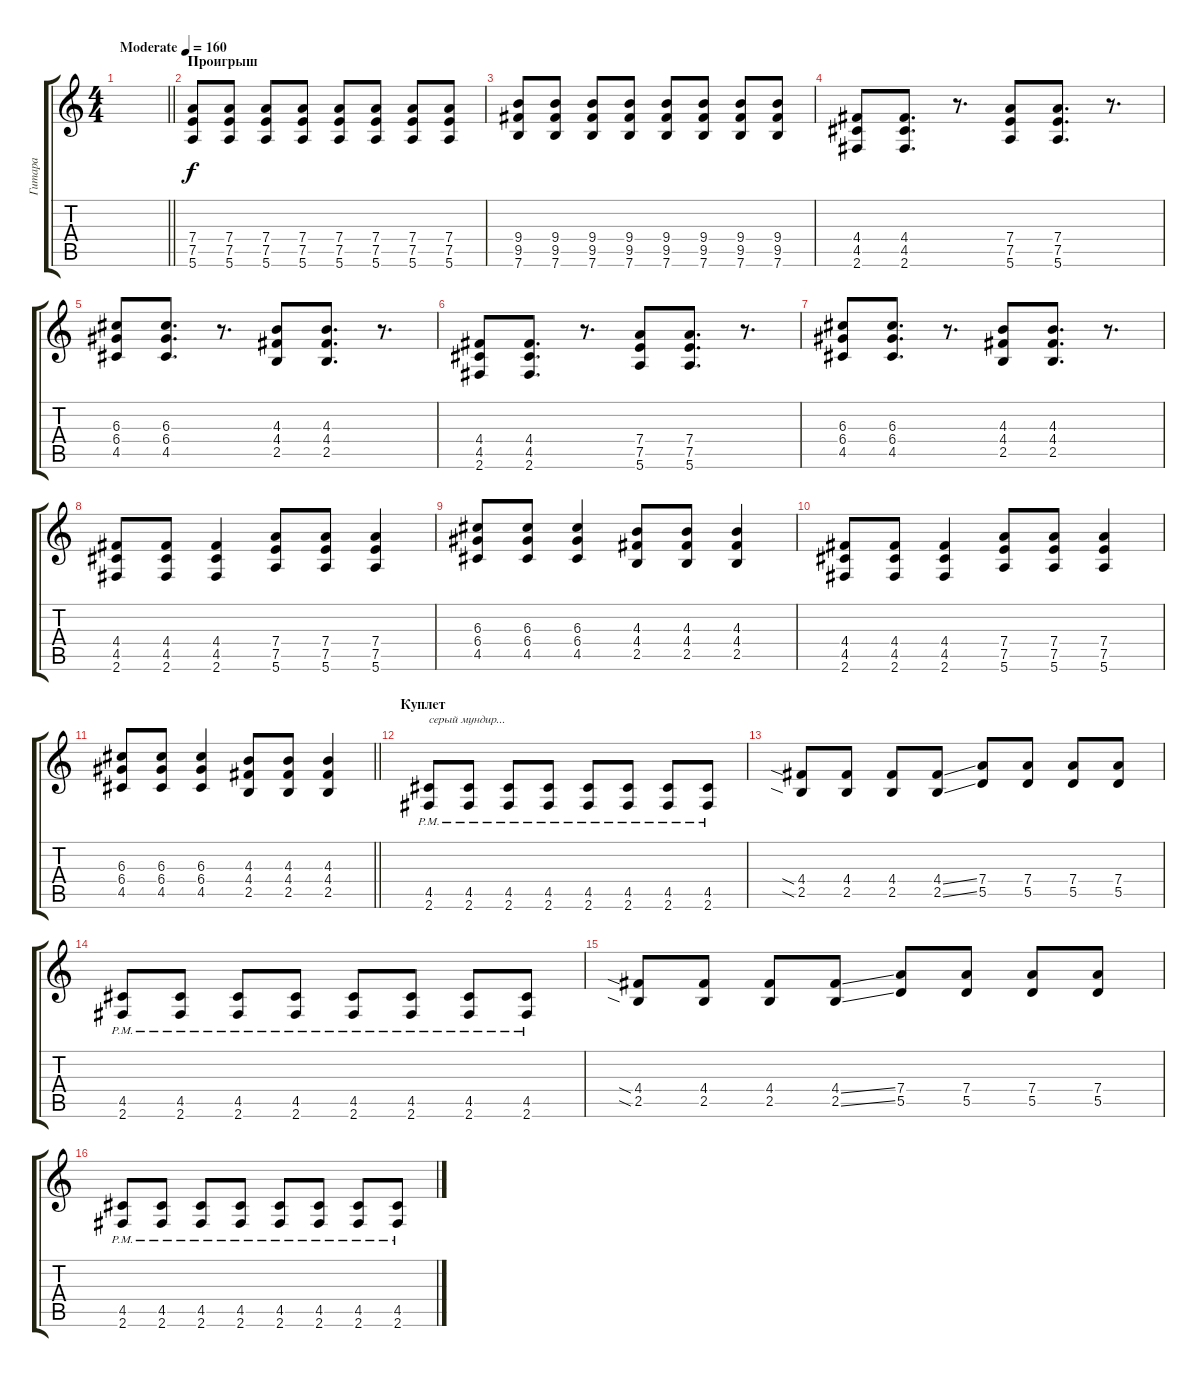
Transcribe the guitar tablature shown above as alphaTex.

\track ("Гитара" "Гитара") {instrument overdrivenguitar}
\staff {score tabs}
\tuning (E4 B3 G3 D3 A2 E2) {hide}
\ts (4 4)
\tempo (160 "Moderate")
\clef g2
\barLineRight lightlight
\ks c
|
\section ("" "Проигрыш")
(7.4 7.5 5.6).8 (7.4 7.5 5.6).8 (7.4 7.5 5.6).8 (7.4 7.5 5.6).8 (7.4 7.5 5.6).8 (7.4 7.5 5.6).8 (7.4 7.5 5.6).8 (7.4 7.5 5.6).8 |
(9.4 9.5 7.6).8 (9.4 9.5 7.6).8 (9.4 9.5 7.6).8 (9.4 9.5 7.6).8 (9.4 9.5 7.6).8 (9.4 9.5 7.6).8 (9.4 9.5 7.6).8 (9.4 9.5 7.6).8 |
(4.4 4.5 2.6).8 (4.4 4.5 2.6).8{d} r.8{d} (7.4 7.5 5.6).8 (7.4 7.5 5.6).8{d} r.8{d} |
(6.3 6.4 4.5).8 (6.3 6.4 4.5).8{d} r.8{d} (4.3 4.4 2.5).8 (4.3 4.4 2.5).8{d} r.8{d} |
(4.4 4.5 2.6).8 (4.4 4.5 2.6).8{d} r.8{d} (7.4 7.5 5.6).8 (7.4 7.5 5.6).8{d} r.8{d} |
(6.3 6.4 4.5).8 (6.3 6.4 4.5).8{d} r.8{d} (4.3 4.4 2.5).8 (4.3 4.4 2.5).8{d} r.8{d} |
(4.4 4.5 2.6).8 (4.4 4.5 2.6).8 (4.4 4.5 2.6).4 (7.4 7.5 5.6).8 (7.4 7.5 5.6).8 (7.4 7.5 5.6).4 |
(6.3 6.4 4.5).8 (6.3 6.4 4.5).8 (6.3 6.4 4.5).4 (4.3 4.4 2.5).8 (4.3 4.4 2.5).8 (4.3 4.4 2.5).4 |
(4.4 4.5 2.6).8 (4.4 4.5 2.6).8 (4.4 4.5 2.6).4 (7.4 7.5 5.6).8 (7.4 7.5 5.6).8 (7.4 7.5 5.6).4 |
\barLineRight lightlight
(6.3 6.4 4.5).8 (6.3 6.4 4.5).8 (6.3 6.4 4.5).4 (4.3 4.4 2.5).8 (4.3 4.4 2.5).8 (4.3 4.4 2.5).4 |
\section ("" "Куплет")
(4.5{pm} 2.6{pm}).8{txt "серый мундир..."} (4.5{pm} 2.6{pm}).8 (4.5{pm} 2.6{pm}).8 (4.5{pm} 2.6{pm}).8 (4.5{pm} 2.6{pm}).8 (4.5{pm} 2.6{pm}).8 (4.5{pm} 2.6{pm}).8 (4.5{pm} 2.6{pm}).8 |
(4.4{sia} 2.5{sia}).8 (4.4 2.5).8 (4.4 2.5).8 (4.4{ss} 2.5{ss}).8 (7.4 5.5).8 (7.4 5.5).8 (7.4 5.5).8 (7.4 5.5).8 |
(4.5{pm} 2.6{pm}).8 (4.5{pm} 2.6{pm}).8 (4.5{pm} 2.6{pm}).8 (4.5{pm} 2.6{pm}).8 (4.5{pm} 2.6{pm}).8 (4.5{pm} 2.6{pm}).8 (4.5{pm} 2.6{pm}).8 (4.5{pm} 2.6{pm}).8 |
(4.4{sia} 2.5{sia}).8 (4.4 2.5).8 (4.4 2.5).8 (4.4{ss} 2.5{ss}).8 (7.4 5.5).8 (7.4 5.5).8 (7.4 5.5).8 (7.4 5.5).8 |
(4.5{pm} 2.6{pm}).8 (4.5{pm} 2.6{pm}).8 (4.5{pm} 2.6{pm}).8 (4.5{pm} 2.6{pm}).8 (4.5{pm} 2.6{pm}).8 (4.5{pm} 2.6{pm}).8 (4.5{pm} 2.6{pm}).8 (4.5{pm} 2.6{pm}).8
